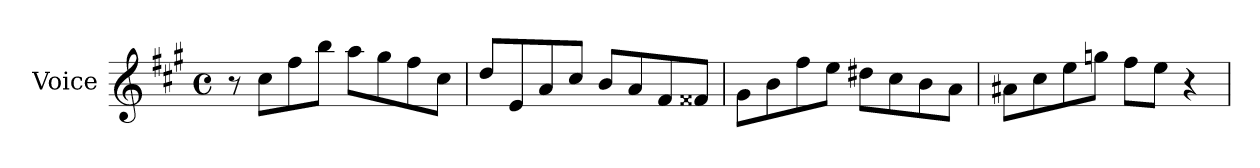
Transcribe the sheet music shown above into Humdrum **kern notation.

**kern
*part1
*staff1
*I"Voice
*I'Voice
*clefG2
*k[f#c#g#]
*M4/4
*met(c)
=1
8r
8cc#\L
8ff#\
8bb\J
8aa\L
8gg#\
8ff#\
8cc#\J
=2
8dd/L
8e/
8a/
8cc#/J
8b/L
8a/
8f#/
8f##X/J
=3
8g#\L
8b\
8ff#\
8ee\J
8dd#X\L
8cc#\
8b\
8a\J
=4
8a#X\L
8cc#\
8ee\
8ggn\J
8ff#\L
8ee\J
4r
=
*-
